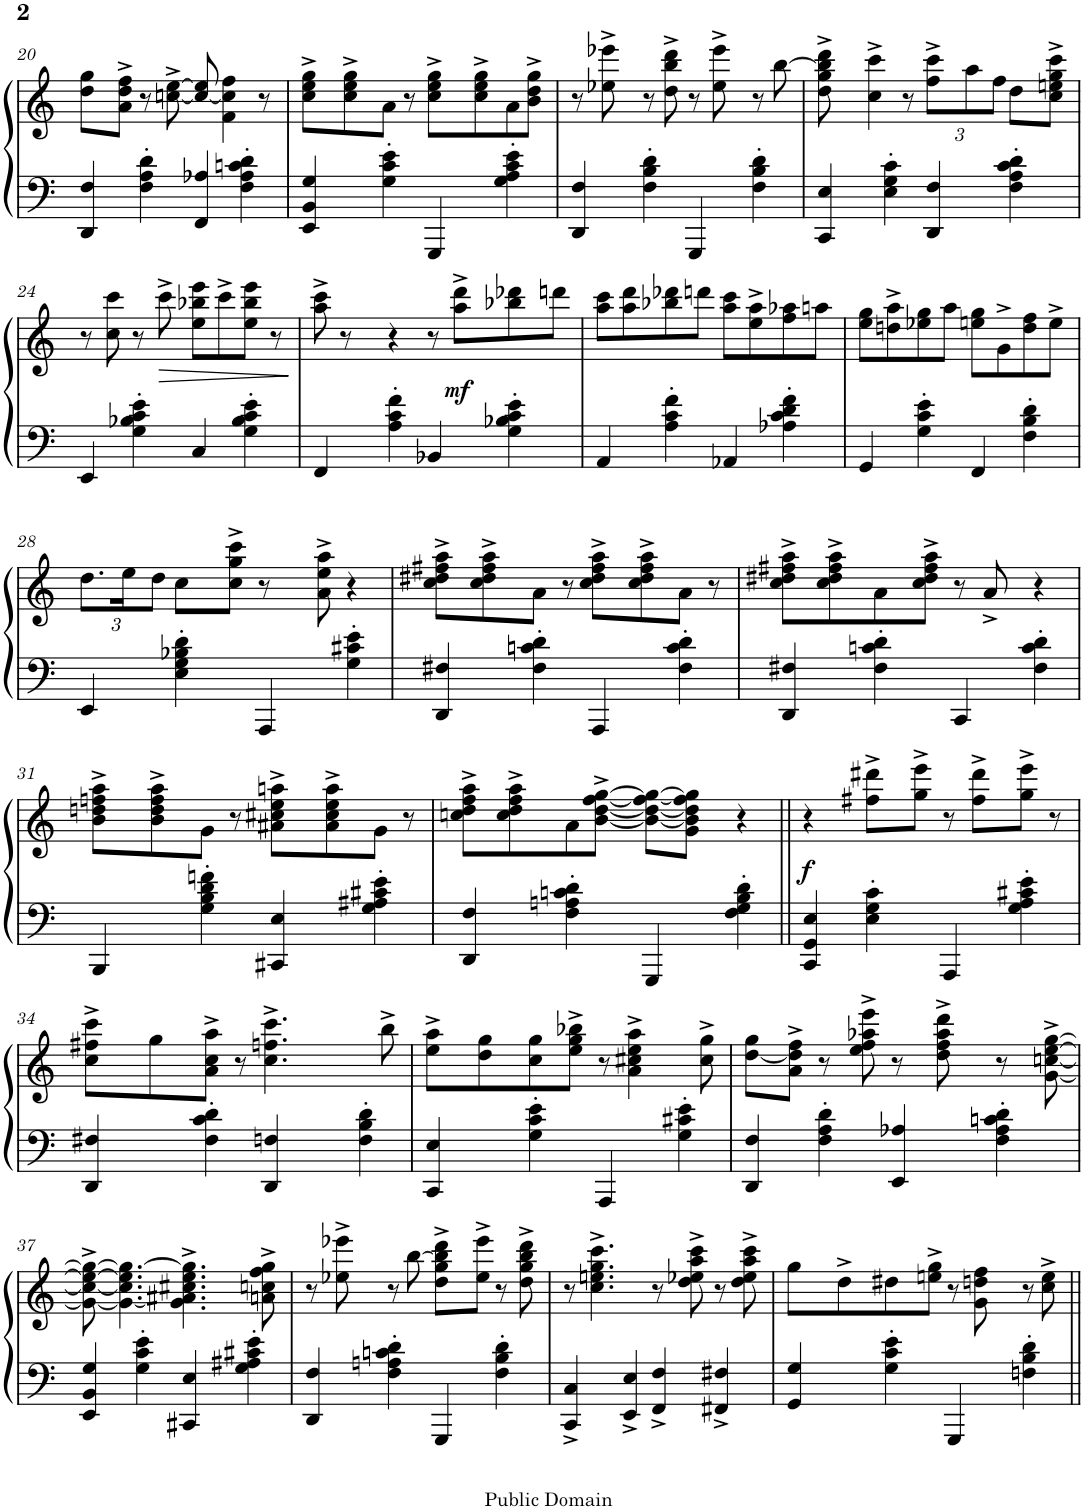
**kern	**kern	**dynam
*part1	*part1	*part1
*staff2	*staff1	*staff1/2
*I"Piano	*	*
*I'Pno.	*	*
!!LO:PB:g=z
*clefF4	*clefG2	*
*k[]	*k[]	*
*M4/4	*M4/4	*
=20	=20	=20
4DD/ 4F/	8dd\ 8gg\L	.
.	8a\^ 8dd\^ 8ff\^J	.
4F\' 4A\' 4d\'	8r	.
.	[8ccn\^ [8ee\^	.
4FF/ 4A-X/	8cc/_ 8ee/]	.
.	4f\ 4cc\] 4ff\	.
4F\' 4A-\' 4cn\' 4d\'	.	.
.	8r	.
=21	=21	=21
4EE/ 4BB/ 4G/	8cc\^ 8ee\^ 8gg\^L	.
.	8cc\^ 8ee\^ 8gg\^	.
4G\' 4c\' 4e\'	8a\J	.
.	8r	.
4GGG/	8cc\^ 8ee\^ 8gg\^L	.
.	8cc\^ 8ee\^ 8gg\^	.
4G\' 4A\' 4c\' 4e\'	8a\	.
.	8b\^ 8dd\^ 8gg\^J	.
=22	=22	=22
4DD/ 4F/	8r	.
.	8ee-X\^ 8eee-X\^	.
4F\' 4B\' 4d\'	8r	.
.	8dd\^ 8bb\^ 8ddd\^	.
4GGG/	8r	.
.	8ee-\^ 8eee-\^	.
4F\' 4B\' 4d\'	8r	.
.	[8bb\	.
=23	=23	=23
4CC/ 4E/	8dd\^ 8gg\^ 8bb\]^ 8ddd\^	.
.	4cc\^ 4ccc\^	.
4E\' 4G\' 4c\'	.	.
.	8r	.
*	*Xbrackettup	*
4DD/ 4F/	12ff\^ 12ccc\^L	.
.	12aa\	.
.	12ff\J	.
4F\' 4A\' 4c\' 4d\'	8dd\L	.
.	8cc\^ 8een\^ 8gg\^ 8ccc\^J	.
!!LO:LB:g=z
=24	=24	=24
4EE/	8r	.
.	8cc\ 8ccc\	.
4G\' 4B-X\' 4c\' 4e\'	8r	.
!	!	!LO:HP:b
.	8ccc^\	>
4C/	8ee\ 8bb-X\ 8eee\L	.
.	8ccc^\	.
4G\' 4B-\' 4c\' 4e\'	8ee\ 8bb-\ 8eee\J	.
.	8r	.
.	.	]
=25	=25	=25
4FF/	8aa\^ 8ccc\^	.
.	8r	.
4A\' 4c\' 4f\'	4r	.
4BB-X/	8r	.
!	!	!LO:DY:b
.	8aa\^ 8ddd\^L	mf
4G\' 4B-X\' 4c\' 4e\'	8bb-X\ 8ddd-X\	.
.	8dddn\J	.
=26	=26	=26
4AA/	8aa\ 8ccc\L	.
.	8aa\ 8ddd\	.
4A\' 4c\' 4f\'	8bb-X\ 8ddd-X\	.
.	8dddn\J	.
4AA-X/	8aa\ 8ccc\L	.
.	8ee\^ 8aa\^	.
4A-X\' 4c\' 4d\' 4f\'	8ff\ 8aa-X\	.
.	8aan\J	.
=27	=27	=27
4GG/	8ee\ 8gg\L	.
.	8ddn\^ 8aa\^	.
4G\' 4c\' 4e\'	8ee-X\ 8gg\	.
.	8aa\J	.
4FF/	8een\ 8gg\L	.
.	8g^\	.
4F\' 4B\' 4d\'	8dd\ 8ff\	.
.	8ee^\J	.
!!LO:LB:g=z
=28	=28	=28
4EE/	12.dd\L	.
.	24ee\K	.
.	12dd\J	.
4E\' 4G\' 4B-X\' 4d\'	8cc\L	.
.	8cc\^ 8gg\^ 8ccc\^J	.
4AAA/	8r	.
.	8a\^ 8ee\^ 8aa\^	.
4G\' 4c#X\' 4e\'	4r	.
=29	=29	=29
4DD/ 4F#X/	8cc\^ 8dd#X\^ 8ff#X\^ 8aa\^L	.
.	8cc\^ 8dd#\^ 8ff#\^ 8aa\^	.
4F#\' 4cn\' 4d\'	8a\J	.
.	8r	.
4AAA/	8cc\^ 8dd#\^ 8ff#\^ 8aa\^L	.
.	8cc\^ 8dd#\^ 8ff#\^ 8aa\^	.
4F#\' 4c\' 4d\'	8a\J	.
.	8r	.
=30	=30	=30
4DD/ 4F#X/	8cc\^ 8dd#X\^ 8ff#X\^ 8aa\^L	.
.	8cc\^ 8dd#\^ 8ff#\^ 8aa\^	.
4F#\' 4cn\' 4d\'	8a\	.
.	8cc\^ 8dd#\^ 8ff#\^ 8aa\^J	.
4CC/	8r	.
.	8a^/	.
4F#\' 4c\' 4d\'	4r	.
!!LO:LB:g=z
=31	=31	=31
4BBB/	8b\^ 8ddn\^ 8ffn\^ 8aa\^L	.
.	8b\^ 8dd\^ 8ff\^ 8aa\^	.
4G\' 4B\' 4d\' 4fn\'	8g\J	.
.	8r	.
4CC#X/ 4E/	8a#X\^ 8cc#X\^ 8ee\^ 8aan\^L	.
.	8a#\^ 8cc#\^ 8ee\^ 8aa\^	.
4G\' 4A#X\' 4c#X\' 4e\'	8g\J	.
.	8r	.
=32	=32	=32
4DD/ 4F/	8ccn\^ 8dd\^ 8ff\^ 8aa\^L	.
.	8cc\^ 8dd\^ 8ff\^ 8aa\^	.
4F\' 4An\' 4cn\' 4d\'	8a\	.
.	[8b\^ [8dd\^ [8ff\^ [8gg\^J	.
4GGG/	8b\_ 8dd\_ 8ff\_ 8gg\_L	.
.	8g\ 8b\] 8dd\] 8ff\] 8gg\]J	.
4F\' 4G\' 4B\' 4d\'	4r	.
=33||	=33||	=33||
!	!	!LO:DY:b
4CC/ 4GG/ 4E/	4r	f
4E\' 4G\' 4c\'	8ff#X\^ 8ddd#X\^L	.
.	8gg\^ 8eee\^J	.
4AAA/	8r	.
.	8ff#\^ 8ddd#\^L	.
4G\' 4A\' 4c#X\' 4e\'	8gg\^ 8eee\^J	.
.	8r	.
!!LO:LB:g=z
=34	=34	=34
4DD/ 4F#X/	8cc\^ 8ff#X\^ 8ccc\^L	.
.	8gg\	.
4F#\' 4c\' 4d\'	8a\^ 8cc\^ 8aa\^J	.
.	8r	.
4DD/ 4Fn/	4.cc\^ 4.ffn\^ 4.ccc\^	.
4F\' 4B\' 4d\'	.	.
.	8bb^\	.
=35	=35	=35
4CC/ 4E/	8ee\^ 8aa\^L	.
.	8dd\ 8gg\	.
4G\' 4c\' 4e\'	8cc\ 8gg\	.
.	8ee\^ 8gg\^ 8bb-X\^J	.
4AAA/	8r	.
.	4a\^ 4cc#X\^ 4ee\^ 4aa\^	.
4G\' 4c#X\' 4e\'	.	.
.	8cc#\^ 8gg\^	.
=36	=36	=36
4DD/ 4F/	[8dd\ 8gg\L	.
.	8a\^ 8dd\]^ 8ff\^J	.
4F\' 4A\' 4d\'	8r	.
.	8ee\^ 8ff\^ 8aa-X\^ 8eee\^	.
4EE/ 4A-X/	8r	.
.	8dd\^ 8ff\^ 8aa-\^ 8ddd\^	.
4F\' 4A-\' 4cn\' 4d\'	8r	.
.	[8g\^ [8ccn\^ [8ee\^ [8gg\^	.
!!LO:LB:g=z
=37	=37	=37
4EE/ 4BB/ 4G/	8g\_^ 8cc\_^ 8ee\_^ 8gg\_^	.
.	4.g\_ 4.cc\] 4.ee\] 4.gg\_	.
4G\' 4c\' 4e\'	.	.
4CC#X/ 4E/	4.g\]^ 4.a#X\^ 4.cc#X\^ 4.ee\^ 4.gg\]^	.
4G\' 4A#X\' 4c#X\' 4e\'	.	.
.	8an\^ 8ccn\^ 8ff\^ 8gg\^	.
=38	=38	=38
4DD/ 4F/	8r	.
.	8ee-X\^ 8eee-X\^	.
4F\' 4An\' 4cn\' 4d\'	8r	.
.	[8bb\	.
4GGG/	8dd\^ 8gg\^ 8bb\]^ 8ddd\^L	.
.	8ee-\^ 8eee-\^J	.
4F\' 4B\' 4d\'	8r	.
.	8dd\^ 8gg\^ 8bb\^ 8ddd\^	.
=39	=39	=39
4CC/^ 4C/^	8r	.
.	4.cc\^ 4.een\^ 4.gg\^ 4.ccc\^	.
4EE/^ 4E/^	.	.
4FF/^ 4F/^	8r	.
.	8dd\^ 8ee-X\^ 8aa\^ 8ccc\^	.
4FF#X/^ 4F#X/^	8r	.
.	8dd\^ 8ee-\^ 8aa\^ 8ccc\^	.
=40	=40	=40
4GG/ 4G/	8gg\L	.
.	8dd^\	.
4G\' 4c\' 4e\'	8dd#X\	.
.	8een\^ 8gg\^J	.
4GGG/	8r	.
.	8g\ 8ddn\ 8ff\	.
4Fn\' 4B\' 4d\'	8r	.
.	8cc\^ 8ee\^	.
=||	=||	=||
*-	*-	*-
